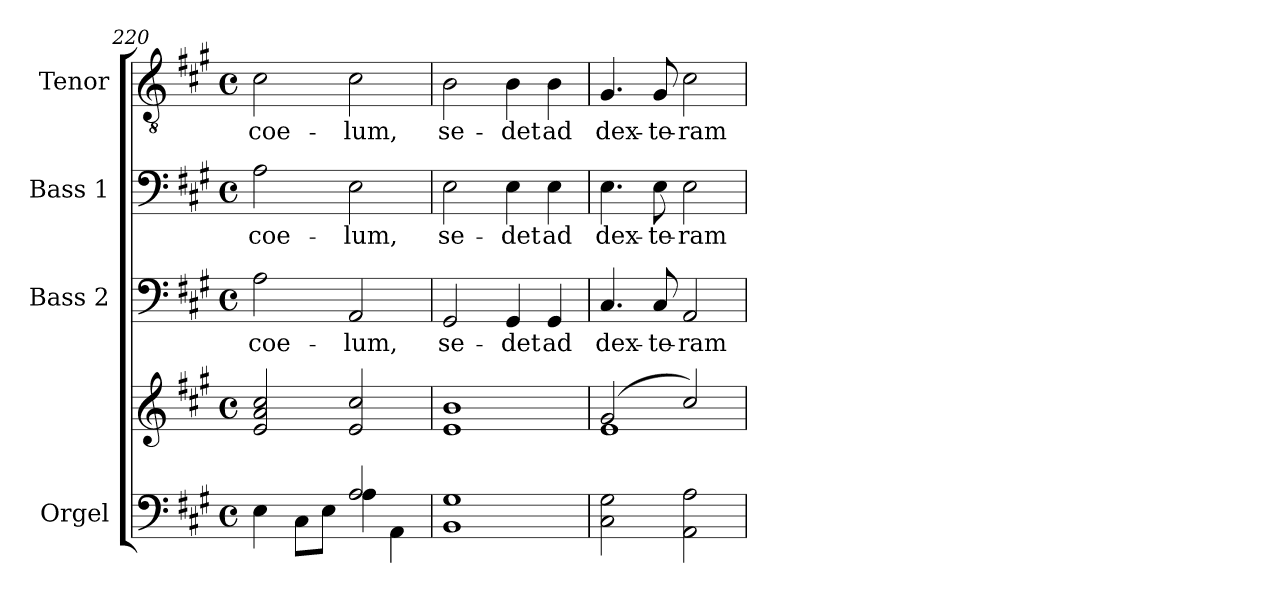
**kern	**kern	**kern	**text	**kern	**text	**kern	**text
*part4	*part4	*part3	*part3	*part2	*part2	*part1	*part1
*staff5	*staff4	*staff3	*staff3	*staff2	*staff2	*staff1	*staff1
*I"Orgel	*	*I"Bass 2	*	*I"Bass 1	*	*I"Tenor	*
*I'Org.	*	*I'B2.	*	*I'B1.	*	*I'T.	*
*clefF4	*clefG2	*clefF4	*	*clefF4	*	*clefGv2	*
*k[f#c#g#]	*k[f#c#g#]	*k[f#c#g#]	*	*k[f#c#g#]	*	*k[f#c#g#]	*
*A:	*A:	*A:	*	*A:	*	*A:	*
*M4/4	*M4/4	*M4/4	*	*M4/4	*	*M4/4	*
*met(c)	*met(c)	*met(c)	*	*met(c)	*	*met(c)	*
=220	=220	=220	=220	=220	=220	=220	=220
*^	*	*	*	*	*	*	*
!	!	!	!	!LO:LY:b	!	!LO:LY:b	!	!LO:LY:b
2ryy	4E\	2e/ 2a/ 2cc#/	2A\	coe-	2A\	coe-	2c#\	coe-
.	8C#\L	.	.	.	.	.	.	.
.	8E\J	.	.	.	.	.	.	.
!	!	!	!	!LO:LY:b	!	!LO:LY:b	!	!LO:LY:b
2A/	4A\	2e/ 2cc#/	2AA/	-lum,	2E\	-lum,	2c#\	-lum,
.	4AA\	.	.	.	.	.	.	.
!!LO:LB:g=z
=221	=221	=221	=221	=221	=221	=221	=221	=221
!	!	!	!	!LO:LY:b	!	!LO:LY:b	!	!LO:LY:b
*v	*v	*	*	*	*	*	*	*
1BB 1G#	1e 1b	2GG#/	se-	2E\	se-	2B\	se-
!	!	!	!LO:LY:b	!	!LO:LY:b	!	!LO:LY:b
.	.	4GG#/	-det	4E\	-det	4B\	-det
!	!	!	!LO:LY:b	!	!LO:LY:b	!	!LO:LY:b
.	.	4GG#/	ad	4E\	ad	4B\	ad
=222	=222	=222	=222	=222	=222	=222	=222
*	*^	*	*	*	*	*	*
!	!	!	!	!LO:LY:b	!	!LO:LY:b	!	!LO:LY:b
2C#\ 2G#\	(2g#/	1e	4.C#/	dex-	4.E\	dex-	4.G#/	dex-
!	!	!	!	!LO:LY:b	!	!LO:LY:b	!	!LO:LY:b
.	.	.	8C#/	-te-	8E\	-te-	8G#/	-te-
!	!	!	!	!LO:LY:b	!	!LO:LY:b	!	!LO:LY:b
2AA\ 2A\	2cc#/)	.	2AA/	-ram	2E\	-ram	2c#\	-ram
*	*v	*v	*	*	*	*	*	*
=	=	=	=	=	=	=	=
*-	*-	*-	*-	*-	*-	*-	*-
